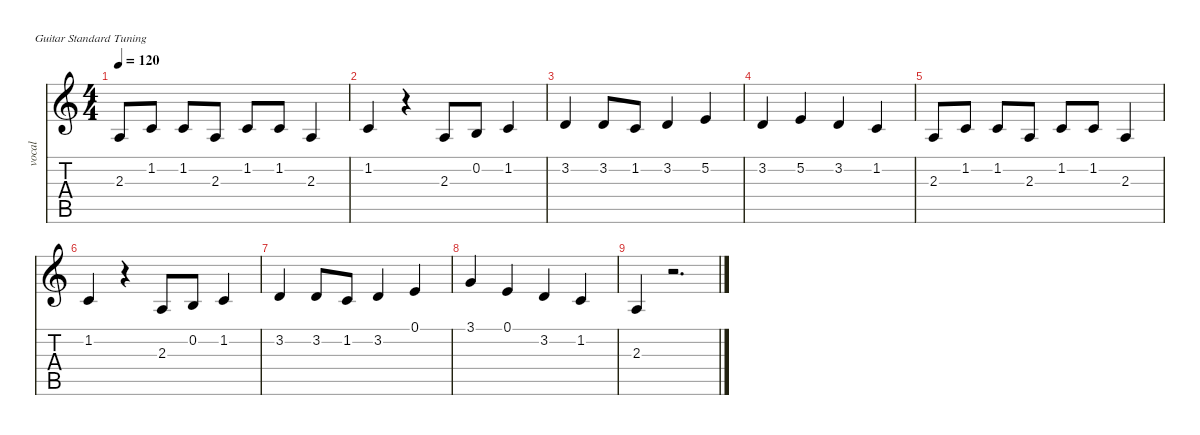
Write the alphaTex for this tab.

\defaultSystemsLayout 4
\hideDynamics
\bracketExtendMode nobrackets
\track ("Vocal" "vocal") {instrument lead6voice}
\staff {score tabs}
\tuning (E4 B3 G3 D3 A2 E2)
\ts (4 4)
\tempo 120
\clef g2
\ks c
2.3.8{dy mf instrument lead6voice beam Up} 1.2.8{beam Up} 1.2.8{beam Up} 2.3.8{beam Up} 1.2.8{beam Up} 1.2.8{beam Up} 2.3.4{beam Up} |
1.2.4{beam Up} r.4{beam Down} 2.3.8{beam Up} 0.2.8{beam Up} 1.2.4{beam Up} |
3.2.4{beam Up} 3.2.8{beam Up} 1.2.8{beam Up} 3.2.4{beam Up} 5.2.4{beam Up} |
3.2.4{beam Up} 5.2.4{beam Up} 3.2.4{beam Up} 1.2.4{beam Up} |
2.3.8{beam Up} 1.2.8{beam Up} 1.2.8{beam Up} 2.3.8{beam Up} 1.2.8{beam Up} 1.2.8{beam Up} 2.3.4{beam Up} |
1.2.4{beam Up} r.4{beam Down} 2.3.8{beam Up} 0.2.8{beam Up} 1.2.4{beam Up} |
3.2.4{beam Up} 3.2.8{beam Up} 1.2.8{beam Up} 3.2.4{beam Up} 0.1.4{beam Up} |
3.1.4{beam Up} 0.1.4{beam Up} 3.2.4{beam Up} 1.2.4{beam Up} |
\beaming (8 2 2 2 2)
2.3.4{beam Up} r.2{d beam Down}
